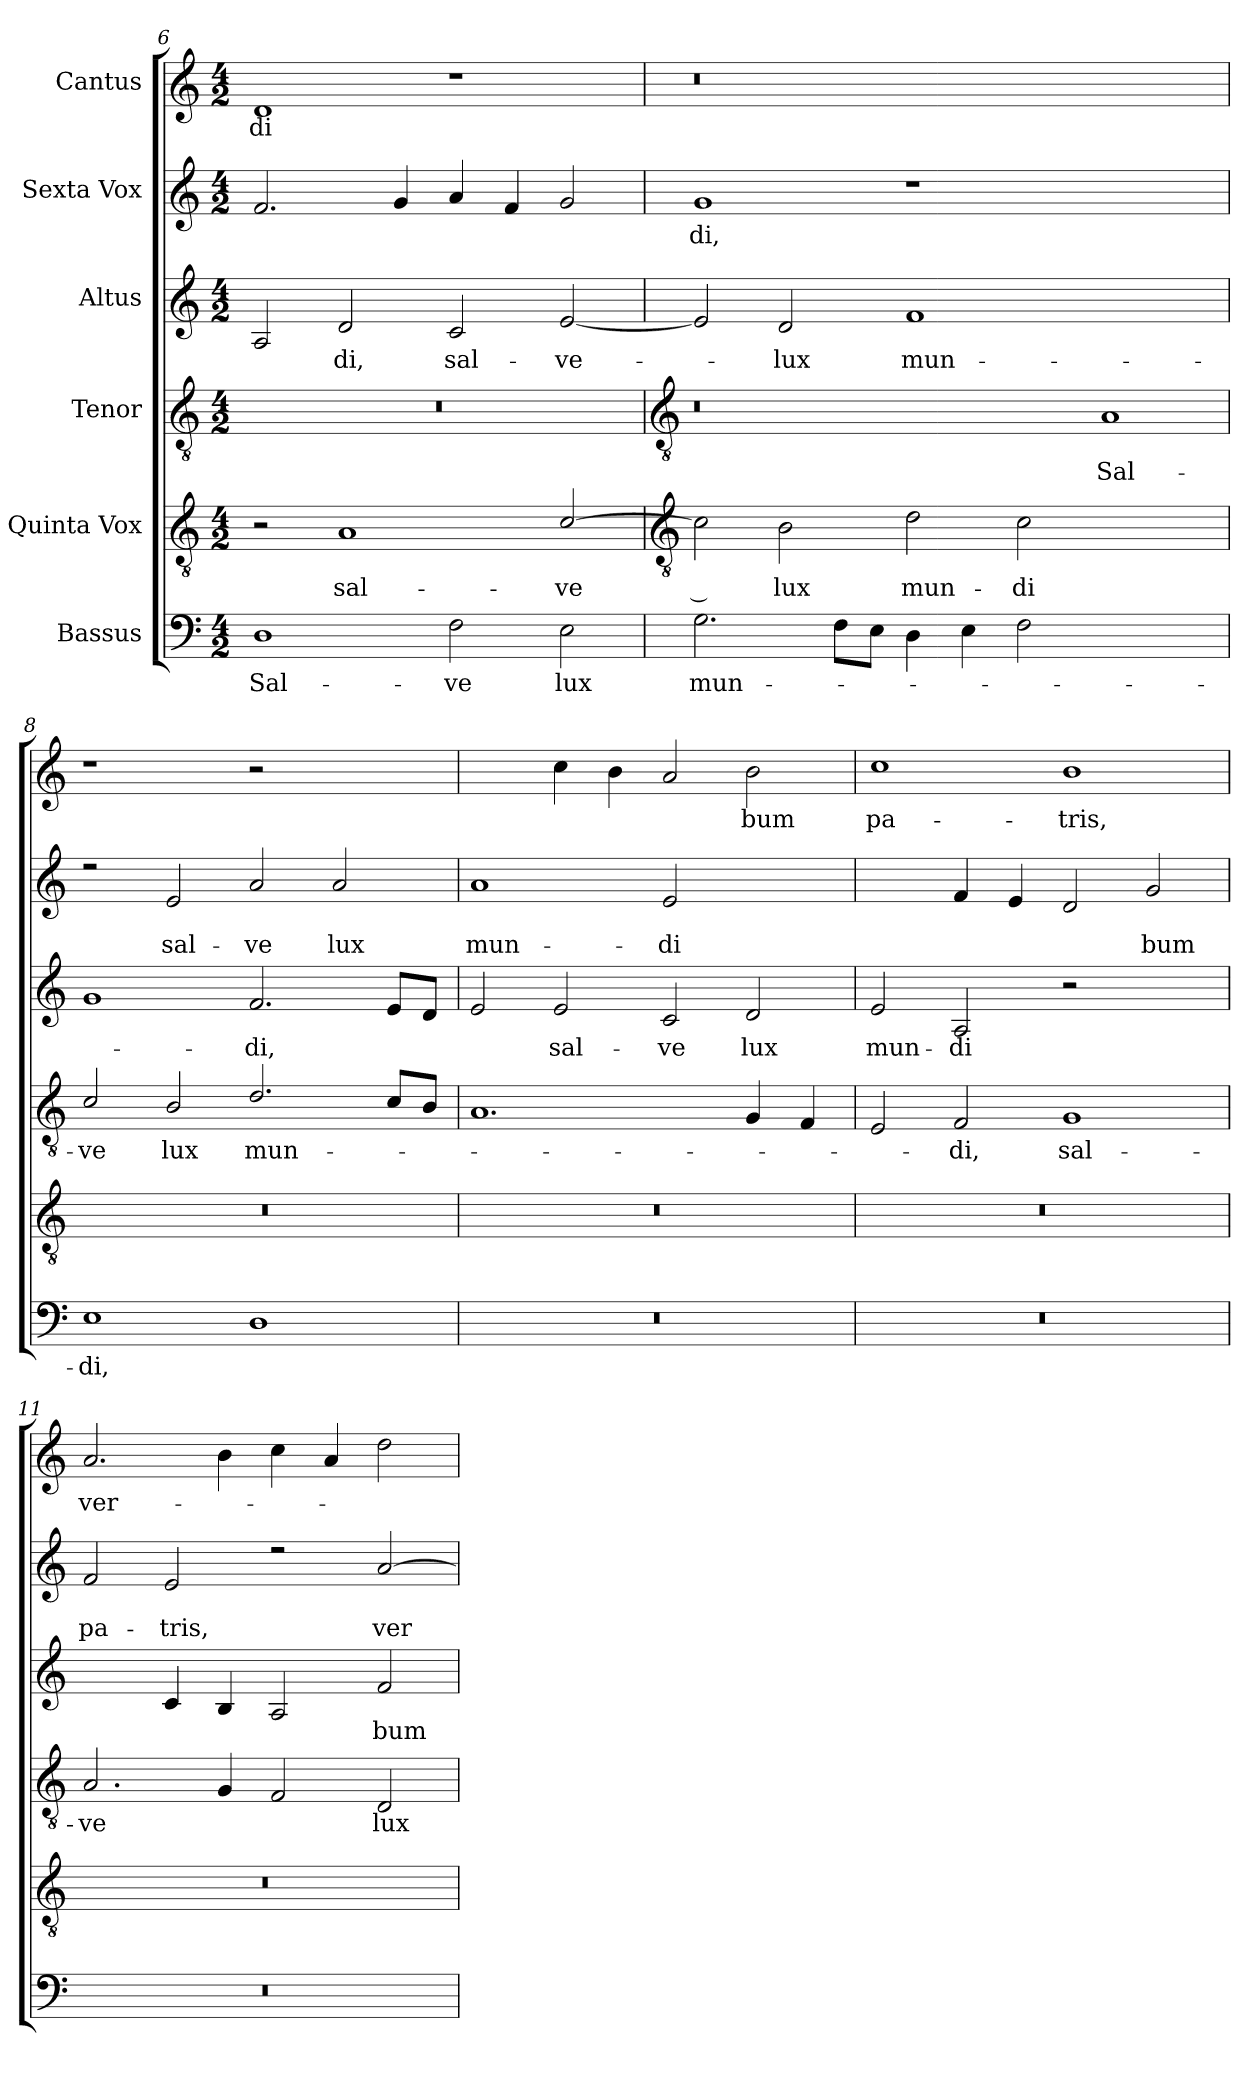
**kern	**text	**kern	**text	**kern	**text	**kern	**text	**kern	**text	**kern	**text
*part6	*part6	*part5	*part5	*part4	*part4	*part3	*part3	*part2	*part2	*part1	*part1
*staff6	*staff6	*staff5	*staff5	*staff4	*staff4	*staff3	*staff3	*staff2	*staff2	*staff1	*staff1
*I"Bassus	*	*I"Quinta Vox	*	*I"Tenor	*	*I"Altus	*	*I"Sexta Vox	*	*I"Cantus	*
*clefF4	*	*clefGv2	*	*clefGv2	*	*clefG2	*	*clefG2	*	*clefG2	*
*k[]	*	*k[]	*	*k[]	*	*k[]	*	*k[]	*	*k[]	*
*C:	*	*C:	*	*C:	*	*C:	*	*C:	*	*C:	*
*M4/2	*	*M4/2	*	*M4/2	*	*M4/2	*	*M4/2	*	*M4/2	*
=6	=6	=6	=6	=6	=6	=6	=6	=6	=6	=6	=6
!	!LO:LY:b	!	!	!	!	!	!	!	!	!	!LO:LY:b
*	*	*^	*	*	*	*	*	*^	*	*	*
1D	Sal-	2r	2ryy	.	0r	.	2A	.	2.f	2.g\yy	.	1d	-di
!	!	!	!	!LO:LY:b	!	!	!	!LO:LY:b	!	!	!	!	!
.	.	1A	1G\yy	sal-	.	.	2d	-di,	.	.	.	.	.
.	.	.	.	.	.	.	.	.	4g	4g\yy	.	.	.
!	!LO:LY:b	!	!	!	!	!	!	!LO:LY:b	!	!	!	!	!
2F	-ve	.	.	.	.	.	2c	sal-	4a	4g\yy	.	1r	.
.	.	.	.	.	.	.	.	.	4f	4g\yy	.	.	.
!	!LO:LY:b	!	!	!LO:LY:b	!	!	!	!LO:LY:b	!	!	!	!	!
2E	lux	[2c	2G\yy	-ve	.	.	[2e	-ve-	2g	2g\yy	.	.	.
*	*	*v	*v	*	*	*	*	*	*	*	*	*	*
!!LO:LB:g=z
=7	=7	=7	=7	=7	=7	=7	=7	=7	=7	=7	=7	=7
*	*	*clefGv2	*	*clefGv2	*	*	*	*	*	*	*	*
*	*	*^	*	*	*	*	*	*	*	*	*	*
!	!LO:LY:b	!	!	!LO:LY:b	!	!	!	!	!	!	!LO:LY:b	!	!
*	*	*v	*v	*	*^	*	*^	*	*	*	*	*	*
2.G	mun-	2c]	__	0r	0ryy	.	2e]	0ryy	.	1g	1g\yy	-di,	0r	.
!	!	!	!LO:LY:b	!	!	!	!	!	!LO:LY:b	!	!	!	!	!
.	.	2B	lux	.	.	.	2d	.	-lux	.	.	.	.	.
8FL	.	.	.	.	.	.	.	.	.	.	.	.	.	.
8EJ	.	.	.	.	.	.	.	.	.	.	.	.	.	.
!	!	!	!LO:LY:b	!	!	!	!	!	!LO:LY:b	!	!	!	!	!
4D	.	2d	mun-	.	.	.	1f	.	mun-	1r	2ryy	.	.	.
4E	.	.	.	.	.	.	.	.	.	.	.	.	.	.
!	!	!	!LO:LY:b	!	!	!	!	!	!	!	!	!	!	!
2F	.	2c	-di	.	.	.	.	.	.	.	2ryy	.	.	.
!	!	!	!	!	!	!LO:LY:b	!	!	!	!	!	!	!	!
1ryy	.	1ryy	.	1A	1ryy	Sal-	1ryy	1ryy	.	1ryy	1ryy	.	1ryy	.
=8	=8	=8	=8	=8	=8	=8	=8	=8	=8	=8	=8	=8	=8	=8
!	!LO:LY:b	!	!	!	!	!LO:LY:b	!	!	!	!	!	!	!	!
1E	-di,	0r	.	2c	0ryy	-ve	1g	0ryy	.	2r	0ryy	.	1r	.
!	!	!	!	!	!	!LO:LY:b	!	!	!	!	!	!LO:LY:b	!	!
.	.	.	.	2B	.	lux	.	.	.	2e	.	sal-	.	.
!	!	!	!	!	!	!LO:LY:b	!	!	!LO:LY:b	!	!	!LO:LY:b	!	!
1D	.	.	.	2.d	.	mun-	2.f	.	-di,	2a	.	-ve	2r	.
!	!	!	!	!	!	!	!	!	!	!	!	!LO:LY:b	!	!LO:LY:b
.	.	.	.	.	.	.	.	.	.	2a	.	lux	[2ddyy	ver-
.	.	.	.	8cL	.	.	8eL	.	.	.	.	.	.	.
.	.	.	.	8BJ	.	.	8dJ	.	.	.	.	.	.	.
=9	=9	=9	=9	=9	=9	=9	=9	=9	=9	=9	=9	=9	=9	=9
!	!	!	!	!	!	!	!	!	!	!	!	!LO:LY:b	!	!
0r	.	0r	.	1.A	0ryy	.	2e	2ryy	.	1a	0ryy	mun-	2ddyy]	.
!	!	!	!	!	!	!	!	!	!LO:LY:b	!	!	!	!	!
.	.	.	.	.	.	.	2e	2g\yy	sal-	.	.	.	4cc	.
.	.	.	.	.	.	.	.	.	.	.	.	.	4b	.
!	!	!	!	!	!	!	!	!	!LO:LY:b	!	!	!LO:LY:b	!	!
.	.	.	.	.	.	.	2c	2g\yy	-ve	2e	.	-di	2a	.
!	!	!	!	!	!	!	!	!	!LO:LY:b	!	!	!LO:LY:b	!	!LO:LY:b
.	.	.	.	4G	.	.	2d	2g\yy	lux	[2gyy	.	ver-	2b	-bum
.	.	.	.	4F	.	.	.	.	.	.	.	.	.	.
=10	=10	=10	=10	=10	=10	=10	=10	=10	=10	=10	=10	=10	=10	=10
!	!	!	!	!	!	!	!	!	!LO:LY:b	!	!	!	!	!LO:LY:b
0r	.	0r	.	2E	2ryy	.	2e	2g\yy	mun-	2gyy]	0ryy	.	1cc	pa-
!	!	!	!	!	!	!LO:LY:b	!	!	!LO:LY:b	!	!	!	!	!
.	.	.	.	2F	2ryy	-di,	2A	2g\yy	-di	4f	.	.	.	.
.	.	.	.	.	.	.	.	.	.	4e	.	.	.	.
!	!	!	!	!	!	!LO:LY:b	!	!	!	!	!	!	!	!LO:LY:b
.	.	.	.	1G	1G\yy	sal-	2r	2ryy	.	2d	.	.	1b	-tris,
!	!	!	!	!	!	!	!	!	!LO:LY:b	!	!	!LO:LY:b	!	!
.	.	.	.	.	.	.	[2dyy	2g\yy	ver-	2g	.	-bum	.	.
=11	=11	=11	=11	=11	=11	=11	=11	=11	=11	=11	=11	=11	=11	=11
!	!	!	!	!	!	!LO:LY:b	!	!	!	!	!	!LO:LY:b	!	!LO:LY:b
0r	.	0r	.	2.A	2.G\yy	-ve	2dyy]	2g\yy	.	2f	0ryy	pa-	2.a	ver-
!	!	!	!	!	!	!	!	!	!	!	!	!LO:LY:b	!	!
.	.	.	.	.	.	.	4c	4g\yy	.	2e	.	-tris,	.	.
.	.	.	.	4G	4G\yy	.	4B	4g\yy	.	.	.	.	4b	.
.	.	.	.	2F	2G\yy	.	2A	2g\yy	.	2r	.	.	4cc	.
.	.	.	.	.	.	.	.	.	.	.	.	.	4a	.
!	!	!	!	!	!	!LO:LY:b	!	!	!LO:LY:b	!	!	!LO:LY:b	!	!
.	.	.	.	2D	2G\yy	lux	2f	2g\yy	-bum	[2a	.	ver	2dd	.
*	*	*	*	*v	*v	*	*	*	*	*v	*v	*	*	*
*	*	*	*	*	*	*v	*v	*	*	*	*	*
=	=	=	=	=	=	=	=	=	=	=	=
*-	*-	*-	*-	*-	*-	*-	*-	*-	*-	*-	*-
